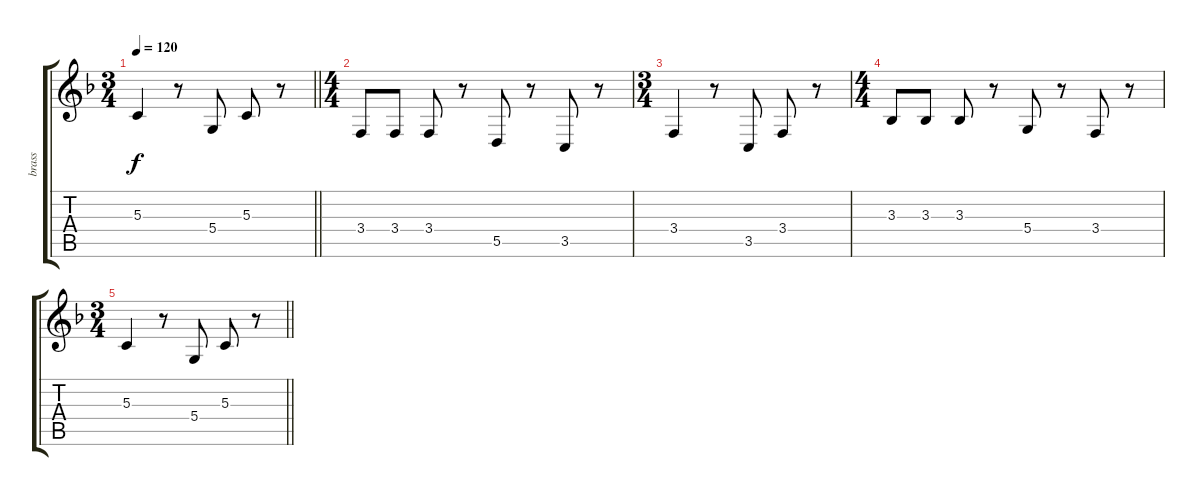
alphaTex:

\track ("brass" "brass") {instrument tuba}
\staff {score tabs}
\tuning (E4 B3 G3 D3 A2 E2) {hide}
\ts (3 4)
\tempo 120
\clef g2
\barLineRight lightlight
\ks f
5.3.4{dy f} r.8 5.4.8 5.3.8 r.8 |
\ts (4 4)
3.4.8 3.4.8 3.4.8 r.8 5.5.8 r.8 3.5.8 r.8 |
\ts (3 4)
3.4.4 r.8 3.5.8 3.4.8 r.8 |
\ts (4 4)
3.3.8 3.3.8 3.3.8 r.8 5.4.8 r.8 3.4.8 r.8 |
\ts (3 4)
\barLineRight lightlight
5.3.4 r.8 5.4.8 5.3.8 r.8
